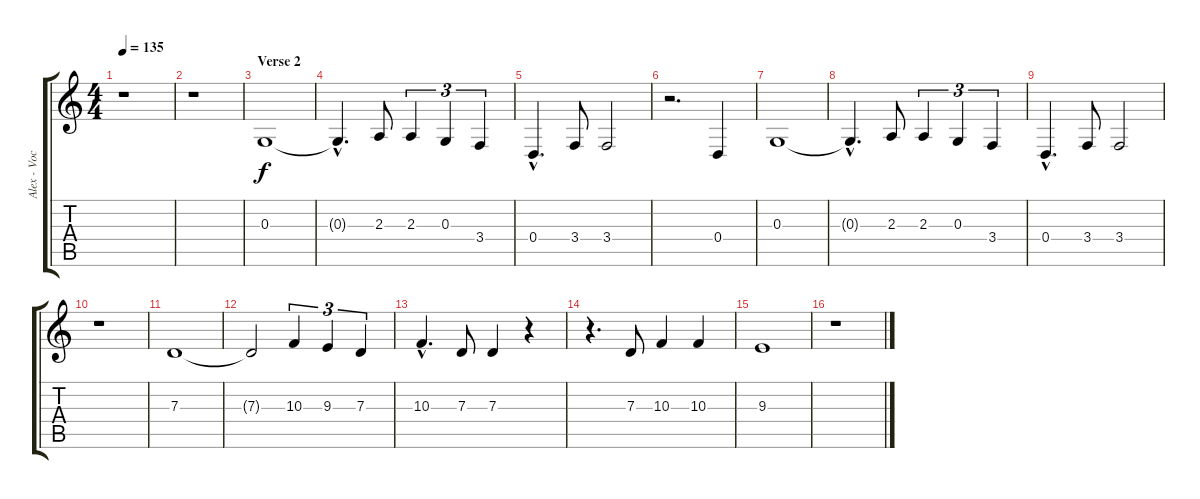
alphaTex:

\track ("Alex - Vocals" "Alex - Voc") {instrument electricpiano1}
\staff {score tabs}
\tuning (E4 B3 G3 D3 A2 E2) {hide}
\ts (4 4)
\tempo 135
\clef g2
\ks c
r.1{dy f} |
r.1 |
\section ("" "Verse 2")
0.3.1 |
0.3{hac t}.4{d} 2.3.8 2.3.4{tu (3 2)} 0.3.4{tu (3 2)} 3.4.4{tu (3 2)} |
0.4{hac}.4{d} 3.4.8 3.4.2 |
r.2{d} 0.4.4 |
0.3.1 |
0.3{hac t}.4{d} 2.3.8 2.3.4{tu (3 2)} 0.3.4{tu (3 2)} 3.4.4{tu (3 2)} |
0.4{hac}.4{d} 3.4.8 3.4.2 |
r.1 |
7.3.1 |
7.3{t}.2 10.3.4{tu (3 2)} 9.3.4{tu (3 2)} 7.3.4{tu (3 2)} |
10.3{hac}.4{d} 7.3.8 7.3.4 r.4 |
r.4{d} 7.3.8 10.3.4 10.3.4 |
9.3.1 |
r.1
